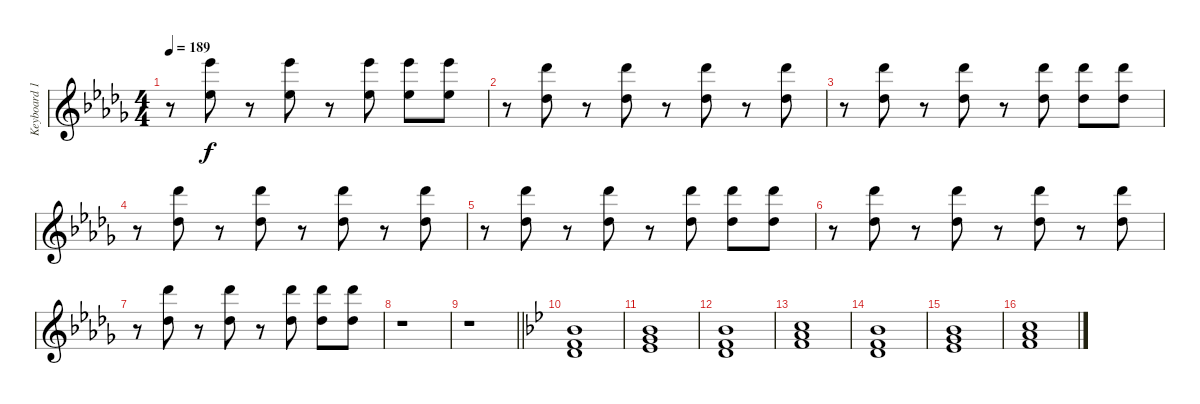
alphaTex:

\track ("Keyboard 1" "Keyboard 1") {instrument drawbarorgan}
\staff {score}
\tuning (E4 B3 G3 D3 A2 E2) {hide}
\ts (4 4)
\tempo 189
\clef g2
\ks db
r.8{dy f} (23.1 20.3).8 r.8 (23.1 20.3).8 r.8 (23.1 20.3).8 (23.1 20.3).8 (23.1 20.3).8 |
r.8 (21.1 23.4).8 r.8 (21.1 23.4).8 r.8 (21.1 23.4).8 r.8 (21.1 23.4).8 |
r.8 (21.1 23.4).8 r.8 (21.1 23.4).8 r.8 (21.1 23.4).8 (21.1 23.4).8 (21.1 23.4).8 |
r.8 (21.1 23.4).8 r.8 (21.1 23.4).8 r.8 (21.1 23.4).8 r.8 (21.1 23.4).8 |
r.8 (21.1 23.4).8 r.8 (21.1 23.4).8 r.8 (21.1 23.4).8 (21.1 23.4).8 (21.1 23.4).8 |
r.8 (21.1 23.4).8 r.8 (21.1 23.4).8 r.8 (21.1 23.4).8 r.8 (21.1 23.4).8 |
r.8 (21.1 23.4).8 r.8 (21.1 23.4).8 r.8 (21.1 23.4).8 (21.1 23.4).8 (21.1 23.4).8 |
r.1 |
\barLineRight lightlight
r.1 |
\ks bb
(11.2 10.3 12.4).1 |
(11.2 12.3 13.4).1 |
(11.2 10.3 12.4).1 |
(13.2 14.3 15.4).1 |
(11.2 10.3 12.4).1 |
(11.2 12.3 13.4).1 |
(13.2 14.3 15.4).1
